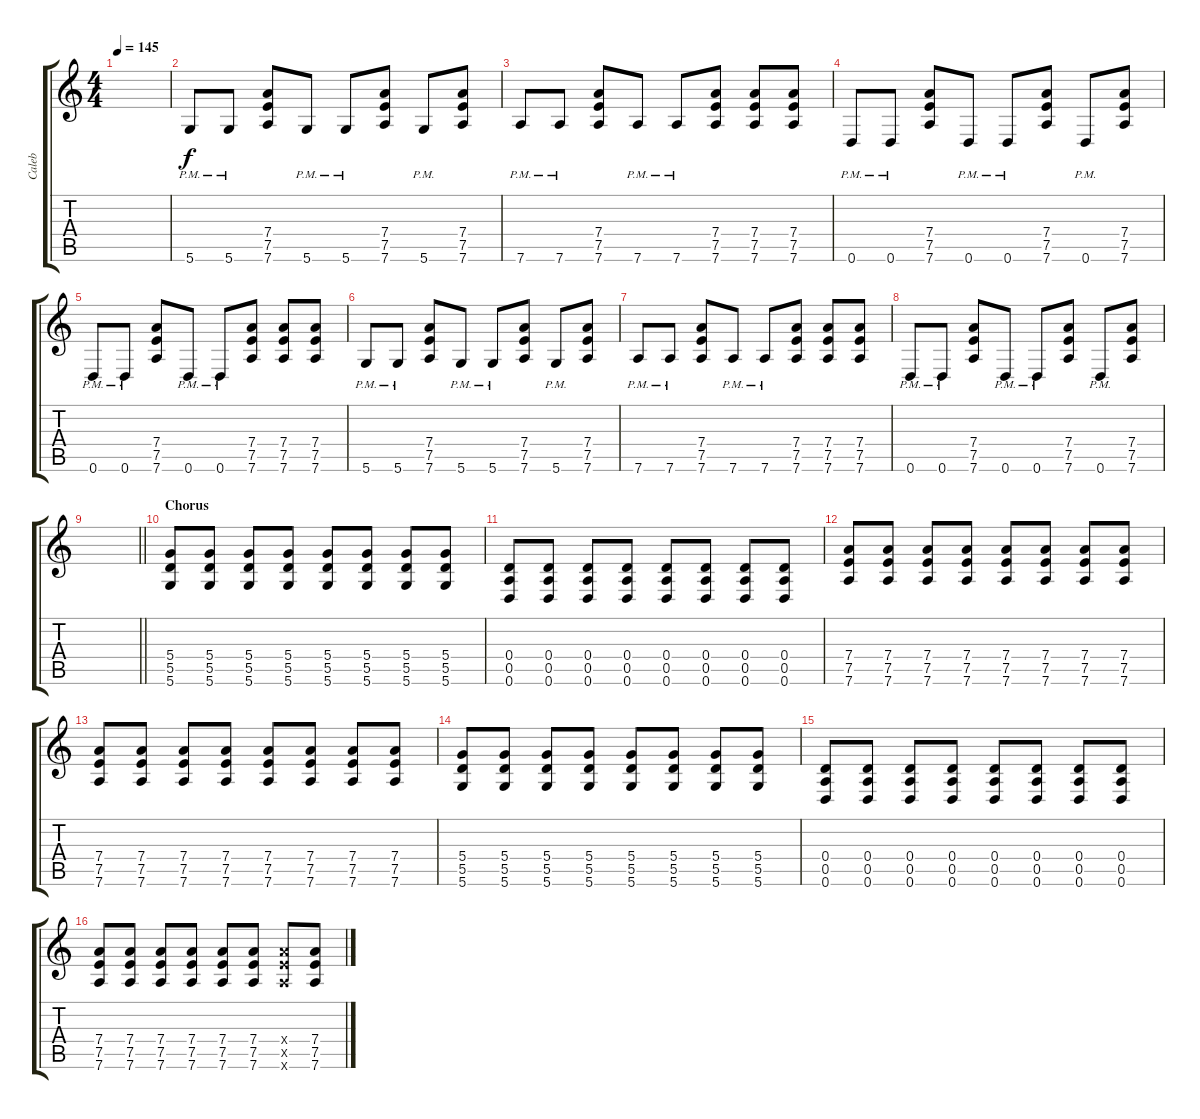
\track ("Caleb" "Caleb") {instrument distortionguitar}
\staff {score tabs}
\tuning (E4 B3 G3 D3 A2 D2) {hide}
\ts (4 4)
\tempo 145
\clef g2
\ks c
|
5.6{pm}.8{volume 10} 5.6{pm}.8 (7.4 7.5 7.6).8 5.6{pm}.8 5.6{pm}.8 (7.4 7.5 7.6).8 5.6{pm}.8 (7.4 7.5 7.6).8 |
7.6{pm}.8 7.6{pm}.8 (7.4 7.5 7.6).8 7.6{pm}.8 7.6{pm}.8 (7.4 7.5 7.6).8 (7.4 7.5 7.6).8 (7.4 7.5 7.6).8 |
0.6{pm}.8 0.6{pm}.8 (7.4 7.5 7.6).8 0.6{pm}.8 0.6{pm}.8 (7.4 7.5 7.6).8 0.6{pm}.8 (7.4 7.5 7.6).8 |
0.6{pm}.8 0.6{pm}.8 (7.4 7.5 7.6).8 0.6{pm}.8 0.6{pm}.8 (7.4 7.5 7.6).8 (7.4 7.5 7.6).8 (7.4 7.5 7.6).8 |
5.6{pm}.8{volume 10} 5.6{pm}.8 (7.4 7.5 7.6).8 5.6{pm}.8 5.6{pm}.8 (7.4 7.5 7.6).8 5.6{pm}.8 (7.4 7.5 7.6).8 |
7.6{pm}.8 7.6{pm}.8 (7.4 7.5 7.6).8 7.6{pm}.8 7.6{pm}.8 (7.4 7.5 7.6).8 (7.4 7.5 7.6).8 (7.4 7.5 7.6).8 |
0.6{pm}.8 0.6{pm}.8 (7.4 7.5 7.6).8 0.6{pm}.8 0.6{pm}.8 (7.4 7.5 7.6).8 0.6{pm}.8 (7.4 7.5 7.6).8 |
\barLineRight lightlight
|
\section ("" "Chorus")
(5.4 5.5 5.6).8{volume 16} (5.4 5.5 5.6).8 (5.4 5.5 5.6).8 (5.4 5.5 5.6).8 (5.4 5.5 5.6).8 (5.4 5.5 5.6).8 (5.4 5.5 5.6).8 (5.4 5.5 5.6).8 |
(0.4 0.5 0.6).8 (0.4 0.5 0.6).8 (0.4 0.5 0.6).8 (0.4 0.5 0.6).8 (0.4 0.5 0.6).8 (0.4 0.5 0.6).8 (0.4 0.5 0.6).8 (0.4 0.5 0.6).8 |
(7.4 7.5 7.6).8 (7.4 7.5 7.6).8 (7.4 7.5 7.6).8 (7.4 7.5 7.6).8 (7.4 7.5 7.6).8 (7.4 7.5 7.6).8 (7.4 7.5 7.6).8 (7.4 7.5 7.6).8 |
(7.4 7.5 7.6).8 (7.4 7.5 7.6).8 (7.4 7.5 7.6).8 (7.4 7.5 7.6).8 (7.4 7.5 7.6).8 (7.4 7.5 7.6).8 (7.4 7.5 7.6).8 (7.4 7.5 7.6).8 |
(5.4 5.5 5.6).8 (5.4 5.5 5.6).8 (5.4 5.5 5.6).8 (5.4 5.5 5.6).8 (5.4 5.5 5.6).8 (5.4 5.5 5.6).8 (5.4 5.5 5.6).8 (5.4 5.5 5.6).8 |
(0.4 0.5 0.6).8 (0.4 0.5 0.6).8 (0.4 0.5 0.6).8 (0.4 0.5 0.6).8 (0.4 0.5 0.6).8 (0.4 0.5 0.6).8 (0.4 0.5 0.6).8 (0.4 0.5 0.6).8 |
(7.4 7.5 7.6).8 (7.4 7.5 7.6).8 (7.4 7.5 7.6).8 (7.4 7.5 7.6).8 (7.4 7.5 7.6).8 (7.4 7.5 7.6).8 (7.4{x} 7.5{x} 7.6{x}).8 (7.4 7.5 7.6).8
